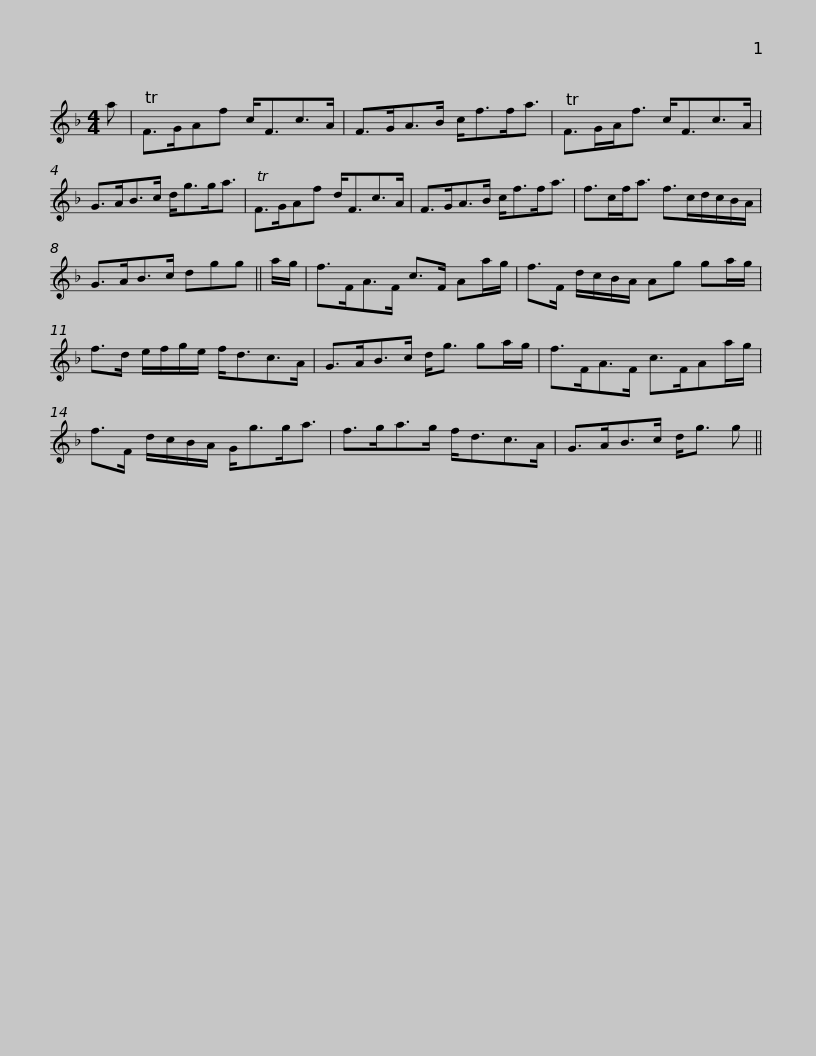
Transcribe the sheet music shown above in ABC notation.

X:1
L:1/8
M:4/4
I:linebreak $
K:F
V:1 treble
V:1
 a | TF>GAf c<Fc>A | F>GA>B c<ff<a | TF>GA<f c<Fc>A | G>AB>c d<gg<a |$ %5
 TF>GAf d<Fc>A | F>GA>B c<ff<a | f>cf<a f>cd/c/B/A/ | G>AB>c dgg || a/g/ |$ %10
 f>FA>F c>F Aa/g/ | f>F d/c/B/A/ Ag ga/g/ | f>d e/f/g/e/ f<dc>A | G>AB>c d<g ga/g/ |$ f>FA>F c>FAa/g/ | %15
 f>F d/c/B/A/ G<gg<a | f>ga>g f<dc>A | G>AB>c d<g g || %18
